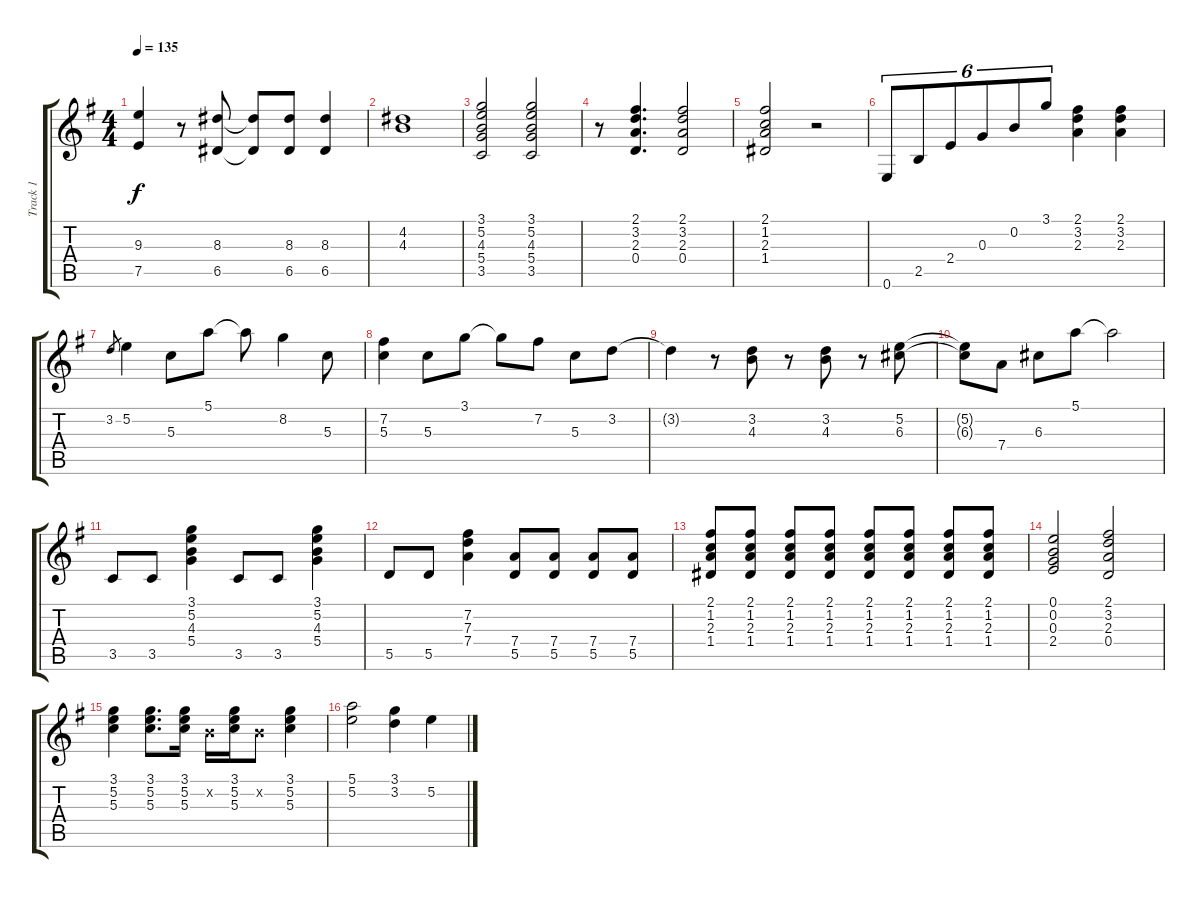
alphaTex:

\track ("Track 1" "Track 1") {instrument electricguitarjazz}
\staff {score tabs}
\tuning (E4 B3 G3 D3 A2 E2) {hide}
\ts (4 4)
\tempo 135
\clef g2
\ks g
(9.3 7.5).4{dy f} r.8 (8.3 6.5).8 (8.3{t} 6.5{t}).8 (8.3 6.5).8 (8.3 6.5).4 |
(4.2 4.3).1 |
(3.1 5.2 4.3 5.4 3.5).2 (3.1 5.2 4.3 5.4 3.5).2 |
r.8 (2.1 3.2 2.3 0.4).4{d} (2.1 3.2 2.3 0.4).2 |
(2.1 1.2 2.3 1.4).2 r.2 |
0.6.8{tu (6 4)} 2.5.8{tu (6 4)} 2.4.8{tu (6 4)} 0.3.8{tu (6 4)} 0.2.8{tu (6 4)} 3.1.8{tu (6 4)} (2.1 3.2 2.3).4 (2.1 3.2 2.3).4 |
3.2.8{gr} 5.2.4 5.3.8 5.1.8 5.1{t}.8 8.2.4 5.3.8 |
(7.2 5.3).4 5.3.8 3.1.8 3.1{t}.8 7.2.8 5.3.8 3.2.8 |
3.2{t}.4 r.8 (3.2 4.3).8 r.8 (3.2 4.3).8 r.8 (5.2 6.3).8 |
(5.2{t} 6.3{t}).8 7.4.8 6.3.8 5.1.8 5.1{t}.2 |
3.5.8 3.5.8 (3.1 5.2 4.3 5.4).4 3.5.8 3.5.8 (3.1 5.2 4.3 5.4).4 |
5.5.8 5.5.8 (7.2 7.3 7.4).4 (7.4 5.5).8 (7.4 5.5).8 (7.4 5.5).8 (7.4 5.5).8 |
(2.1 1.2 2.3 1.4).8 (2.1 1.2 2.3 1.4).8 (2.1 1.2 2.3 1.4).8 (2.1 1.2 2.3 1.4).8 (2.1 1.2 2.3 1.4).8 (2.1 1.2 2.3 1.4).8 (2.1 1.2 2.3 1.4).8 (2.1 1.2 2.3 1.4).8 |
(0.1 0.2 0.3 2.4).2 (2.1 3.2 2.3 0.4).2 |
(3.1 5.2 5.3).4 (3.1 5.2 5.3).8{d} (3.1 5.2 5.3).16 0.2{x}.16 (3.1 5.2 5.3).16 0.2{x}.8 (3.1 5.2 5.3).4 |
(5.1 5.2).2 (3.1 3.2).4 5.2.4
